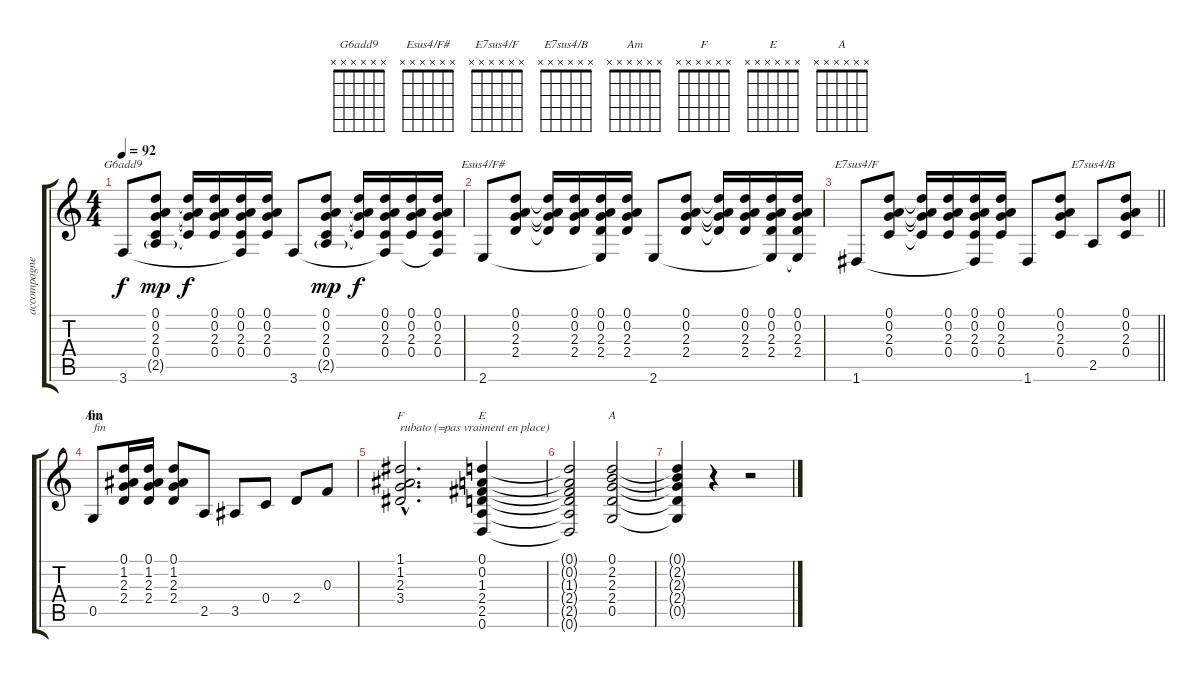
\track ("accompagnement" "accompagne") {instrument electricguitarclean}
\staff {score tabs}
\tuning (D4 A3 F3 C3 G2 D2) {hide}
\chord ("G6add9" x x x x x x)
\chord ("Esus4/F#" x x x x x x)
\chord ("E7sus4/F" x x x x x x)
\chord ("E7sus4/B" x x x x x x)
\chord ("Am" x x x x x x)
\chord ("F" x x x x x x)
\chord ("E" x x x x x x)
\chord ("A" x x x x x x)
\ts (4 4)
\tempo 92
\clef g2
\ks c
3.6.8{ch "G6add9" dy f} (0.1 0.2 2.3 0.4 2.5{g}).8{dy mp} (0.1{t} 0.2{t} 2.3{t} 0.4{t}).16{dy f} (0.1 0.2 2.3 0.4).16 (0.1 0.2 2.3 0.4 3.6{t}).16 (0.1 0.2 2.3 0.4).16 3.6.8 (0.1 0.2 2.3 0.4 2.5{g}).8{dy mp} (0.1{t} 0.2{t} 2.3{t} 0.4{t}).16{dy f} (0.1 0.2 2.3 0.4 3.6{t}).16 (0.1 0.2 2.3 0.4).16 (0.1 0.2 2.3 0.4 3.6{t}).16 |
2.6.8{ch "Esus4/F#"} (0.1 0.2 2.3 2.4).8 (0.1{t} 0.2{t} 2.3{t} 2.4{t}).16 (0.1 0.2 2.3 2.4).16 (0.1 0.2 2.3 2.4 2.6{t}).16 (0.1 0.2 2.3 2.4).16 2.6.8 (0.1 0.2 2.3 2.4).8 (0.1{t} 0.2{t} 2.3{t} 2.4{t}).16 (0.1 0.2 2.3 2.4).16 (0.1 0.2 2.3 2.4 2.6{t}).16 (0.1 0.2 2.3 2.4 2.6{t}).16 |
\barLineRight lightlight
1.6.8{ch "E7sus4/F"} (0.1 0.2 2.3 0.4).8 (0.1{t} 0.2{t} 2.3{t} 0.4{t}).16 (0.1 0.2 2.3 0.4).16 (0.1 0.2 2.3 0.4 1.6{t}).16 (0.1 0.2 2.3 0.4).16 1.6.8 (0.1 0.2 2.3 0.4).8 2.5.8{ch "E7sus4/B"} (0.1 0.2 2.3 0.4).8 |
\section ("" "fin")
0.5.8{ch "Am" txt "fin"} (0.1 1.2 2.3 2.4).16 (0.1 1.2 2.3 2.4).16 (0.1 1.2 2.3 2.4).8 2.5.8 3.5.8 0.4.8 2.4.8 0.3.8 |
(1.1{hac} 1.2{hac} 2.3{hac} 3.4{hac}).2{d ch "F" txt "rubato (=pas vraiment en place)"} (0.1 0.2 1.3 2.4 2.5 0.6).4{ch "E"} |
(0.1{t} 0.2{t} 1.3{t} 2.4{t} 2.5{t} 0.6{t}).2 (0.1 2.2 2.3 2.4 0.5).2{ch "A"} |
(0.1{t} 2.2{t} 2.3{t} 2.4{t} 0.5{t}).4 r.4 r.2
